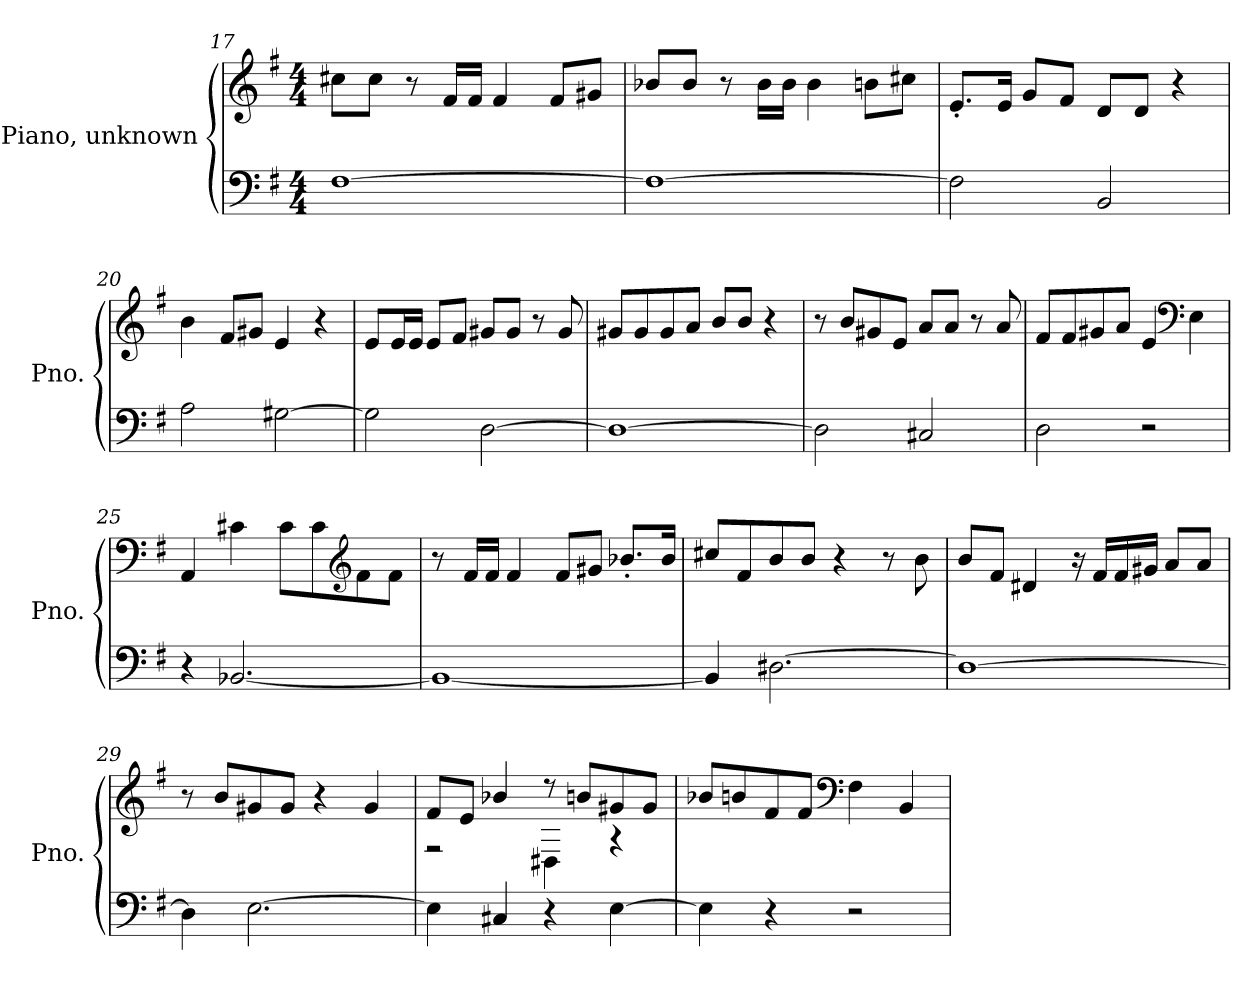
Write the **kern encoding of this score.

**kern	**kern
*part1	*part1
*staff2	*staff1
*I"Piano, unknown	*
*I'Pno.	*
*clefF4	*clefG2
*k[f#]	*k[f#]
*M4/4	*M4/4
=17	=17
[1F#	8cc#X\L
.	8cc#\J
.	8r
.	16f#/LL
.	16f#/JJ
.	4f#/
.	8f#/L
.	8g#X/J
=18	=18
1F#_	8b-X/L
.	8b-/J
.	8r
.	16b-\LL
.	16b-\JJ
.	4b-\
.	8bn\L
.	8cc#X\J
!!LO:LB:g=z
=19	=19
2F#\]	8.e'/L
.	16e/Jk
.	8g/L
.	8f#/J
2BB/	8d/L
.	8d/J
.	4r
=20	=20
2A\	4b\
.	8f#/L
.	8g#X/J
[2G#X\	4e/
.	4r
=21	=21
2G#\]	8e/L
.	16e/L
.	16e/JJ
.	8e/L
.	8f#/J
[2D\	8g#X/L
.	8g#/J
.	8r
.	8g#/
=22	=22
1D_	8g#X/L
.	8g#/
.	8g#/
.	8a/J
.	8b/L
.	8b/J
.	4r
=23	=23
2D\]	8r
.	8b/L
.	8g#X/
.	8e/J
2C#X/	8a/L
.	8a/J
.	8r
.	8a/
!!LO:LB:g=z
=24	=24
2D\	8f#/L
.	8f#/
.	8g#X/
.	8a/J
2r	4e/
*	*clefF4
.	4E\
=25	=25
4r	4AA/
[2.BB-X/	4c#X\
.	8c#\L
.	8c#\
*	*clefG2
.	8f#\
.	8f#\J
=26	=26
1BB-_	8r
.	16f#/LL
.	16f#/JJ
.	4f#/
.	8f#/L
.	8g#X/J
.	8.b-X'/L
.	16b-/Jk
=27	=27
4BB-/]	8cc#X/L
.	8f#/
[2.D#X\	8b/
.	8b/J
.	4r
.	8r
.	8b\
!!LO:PB:g=z
=28	=28
1D#_	8b/L
.	8f#/J
.	4d#X/
.	16r
.	16f#/LL
.	16f#/
.	16g#X/JJ
.	8a/L
.	8a/J
=29	=29
4D#\]	8r
.	8b/L
[2.E\	8g#X/
.	8g#/J
.	4r
.	4g#/
=30	=30
*	*^
4E\]	8f#/L	2r
.	8e/J	.
4C#X/	4b-X/	.
4r	8r	4D#X\
.	8bn/L	.
[4E\	8g#X/	4r
.	8g#/J	.
*	*v	*v
=31	=31
4E\]	8b-X/L
.	8bn/
4r	8f#/
.	8f#/J
*	*clefF4
2r	4F#\
.	4BB/
=	=
*-	*-
